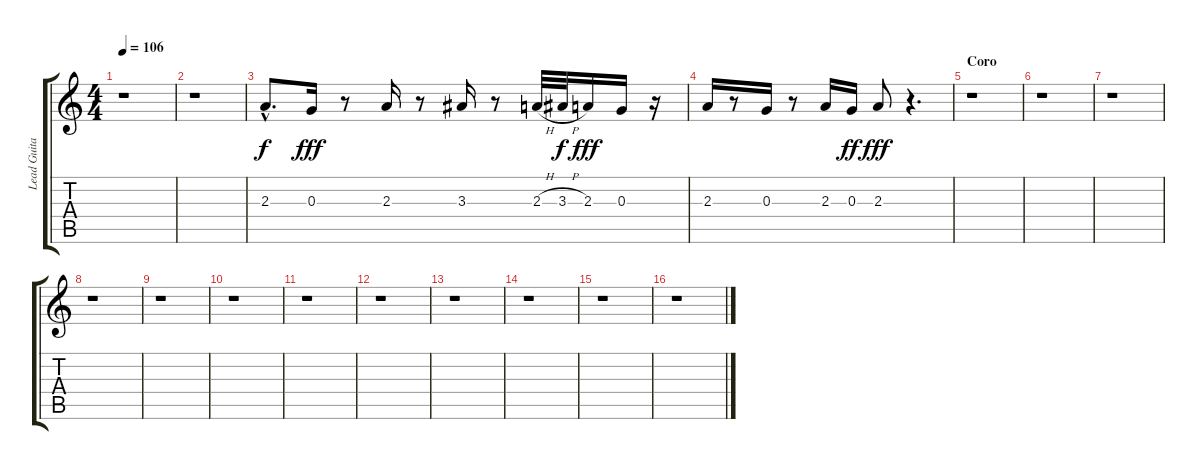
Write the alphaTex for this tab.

\track ("Lead Guitar" "Lead Guita") {instrument distortionguitar}
\staff {score tabs}
\tuning (E4 B3 G3 D3 A2 E2) {hide}
\ts (4 4)
\tempo 106
\clef g2
\ks c
r.1{dy ff} |
r.1 |
2.3{hac}.8{d dy f} 0.3.16{dy fff} r.8 2.3.16 r.8 3.3.16 r.8 2.3{h}.32 3.3{h}.32{dy f} 2.3.16{dy fff} 0.3.16 r.16 |
2.3.16 r.8 0.3.16 r.8 2.3.16 0.3.16{dy ff} 2.3.8{dy fff} r.4{d} |
\section ("" "Coro")
r.1 |
r.1 |
r.1 |
r.1 |
r.1 |
r.1 |
r.1 |
r.1 |
r.1 |
r.1 |
r.1 |
r.1
